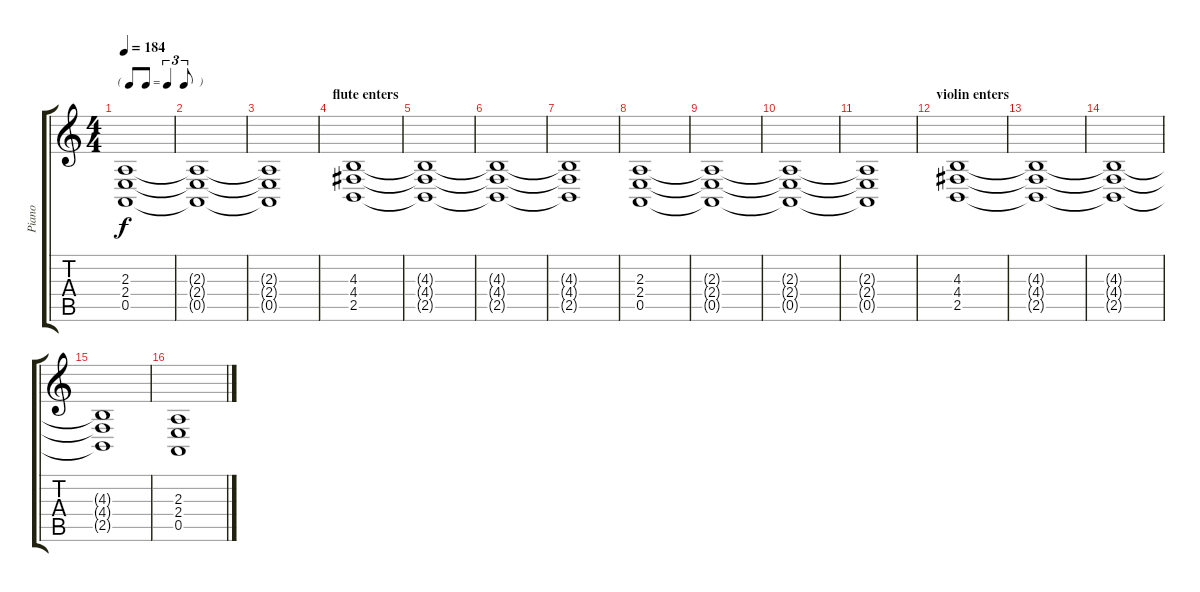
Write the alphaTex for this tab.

\track ("Piano" "Piano") {instrument acousticgrandpiano}
\staff {score tabs}
\tuning (E4 B3 G3 D3 A2 E2) {hide}
\ts (4 4)
\tf triplet8th
\tempo 184
\clef g2
\ks c
(2.3{t} 2.4{t} 0.5{t}).1{dy f} |
(2.3{t} 2.4{t} 0.5{t}).1 |
(2.3{t} 2.4{t} 0.5{t}).1 |
\section ("" "flute enters")
(4.3 4.4 2.5).1 |
(4.3{t} 4.4{t} 2.5{t}).1 |
(4.3{t} 4.4{t} 2.5{t}).1 |
(4.3{t} 4.4{t} 2.5{t}).1 |
(2.3 2.4 0.5).1 |
(2.3{t} 2.4{t} 0.5{t}).1 |
(2.3{t} 2.4{t} 0.5{t}).1 |
(2.3{t} 2.4{t} 0.5{t}).1 |
\section ("" "violin enters")
(4.3 4.4 2.5).1 |
(4.3{t} 4.4{t} 2.5{t}).1 |
(4.3{t} 4.4{t} 2.5{t}).1 |
(4.3{t} 4.4{t} 2.5{t}).1 |
(2.3 2.4 0.5).1
